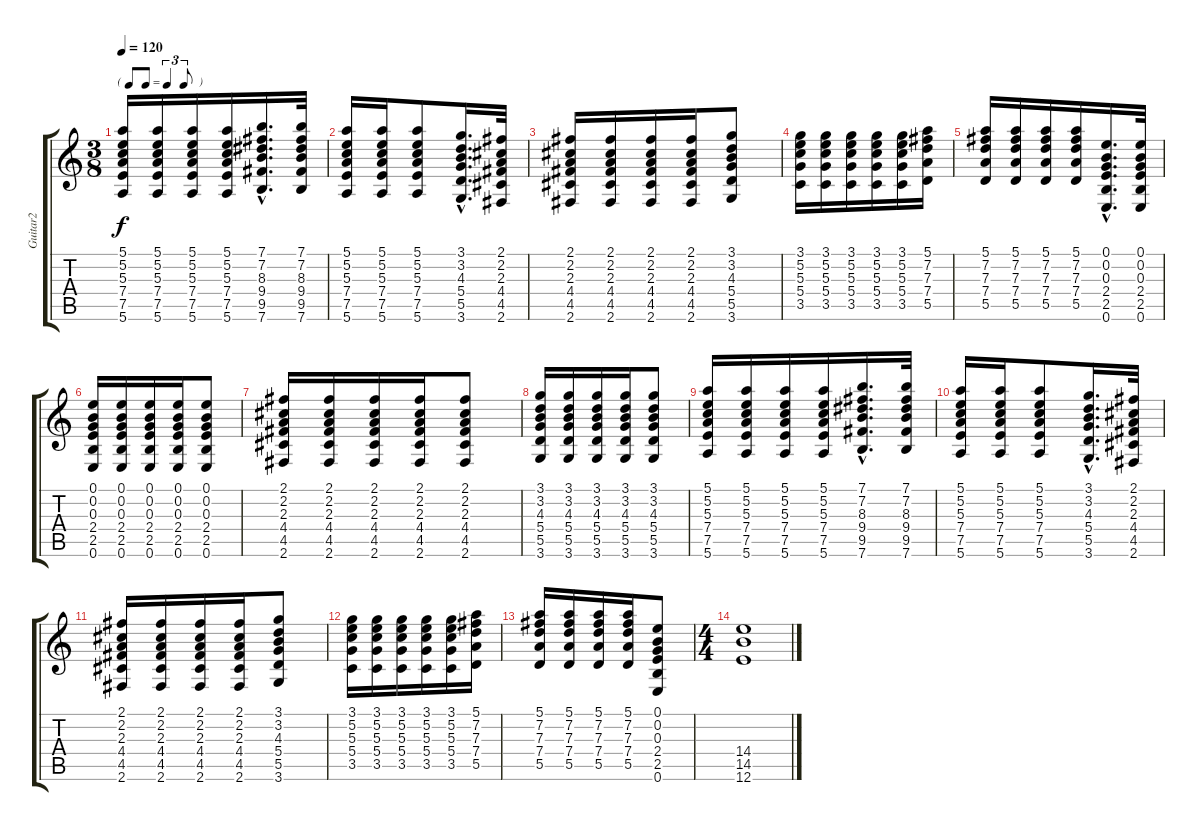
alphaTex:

\track ("Guitar2" "Guitar2") {instrument distortionguitar}
\staff {score tabs}
\tuning (E4 B3 G3 D3 A2 E2) {hide}
\ts (3 8)
\tf triplet8th
\tempo 120
\clef g2
\ks c
(5.1 5.2 5.3 7.4 7.5 5.6).16{dy f} (5.1 5.2 5.3 7.4 7.5 5.6).16 (5.1 5.2 5.3 7.4 7.5 5.6).16 (5.1 5.2 5.3 7.4 7.5 5.6).16 (7.1{hac} 7.2{hac} 8.3{hac} 9.4{hac} 9.5{hac} 7.6{hac}).16{d} (7.1 7.2 8.3 9.4 9.5 7.6).32 |
(5.1 5.2 5.3 7.4 7.5 5.6).16 (5.1 5.2 5.3 7.4 7.5 5.6).16 (5.1 5.2 5.3 7.4 7.5 5.6).8 (3.1{hac} 3.2{hac} 4.3{hac} 5.4{hac} 5.5{hac} 3.6{hac}).16{d} (2.1 2.2 2.3 4.4 4.5 2.6).32 |
(2.1 2.2 2.3 4.4 4.5 2.6).16 (2.1 2.2 2.3 4.4 4.5 2.6).16 (2.1 2.2 2.3 4.4 4.5 2.6).16 (2.1 2.2 2.3 4.4 4.5 2.6).16 (3.1 3.2 4.3 5.4 5.5 3.6).8 |
(3.1 5.2 5.3 5.4 3.5).16 (3.1 5.2 5.3 5.4 3.5).16 (3.1 5.2 5.3 5.4 3.5).16 (3.1 5.2 5.3 5.4 3.5).16 (3.1 5.2 5.3 5.4 3.5).16 (5.1 7.2 7.3 7.4 5.5).16 |
(5.1 7.2 7.3 7.4 5.5).16 (5.1 7.2 7.3 7.4 5.5).16 (5.1 7.2 7.3 7.4 5.5).16 (5.1 7.2 7.3 7.4 5.5).16 (0.1{hac} 0.2{hac} 0.3{hac} 2.4{hac} 2.5{hac} 0.6{hac}).16{d} (0.1 0.2 0.3 2.4 2.5 0.6).32 |
(0.1 0.2 0.3 2.4 2.5 0.6).16 (0.1 0.2 0.3 2.4 2.5 0.6).16 (0.1 0.2 0.3 2.4 2.5 0.6).16 (0.1 0.2 0.3 2.4 2.5 0.6).16 (0.1 0.2 0.3 2.4 2.5 0.6).8 |
(2.1 2.2 2.3 4.4 4.5 2.6).16 (2.1 2.2 2.3 4.4 4.5 2.6).16 (2.1 2.2 2.3 4.4 4.5 2.6).16 (2.1 2.2 2.3 4.4 4.5 2.6).16 (2.1 2.2 2.3 4.4 4.5 2.6).8 |
(3.1 3.2 4.3 5.4 5.5 3.6).16 (3.1 3.2 4.3 5.4 5.5 3.6).16 (3.1 3.2 4.3 5.4 5.5 3.6).16 (3.1 3.2 4.3 5.4 5.5 3.6).16 (3.1 3.2 4.3 5.4 5.5 3.6).8 |
(5.1 5.2 5.3 7.4 7.5 5.6).16 (5.1 5.2 5.3 7.4 7.5 5.6).16 (5.1 5.2 5.3 7.4 7.5 5.6).16 (5.1 5.2 5.3 7.4 7.5 5.6).16 (7.1{hac} 7.2{hac} 8.3{hac} 9.4{hac} 9.5{hac} 7.6{hac}).16{d} (7.1 7.2 8.3 9.4 9.5 7.6).32 |
(5.1 5.2 5.3 7.4 7.5 5.6).16 (5.1 5.2 5.3 7.4 7.5 5.6).16 (5.1 5.2 5.3 7.4 7.5 5.6).8 (3.1{hac} 3.2{hac} 4.3{hac} 5.4{hac} 5.5{hac} 3.6{hac}).16{d} (2.1 2.2 2.3 4.4 4.5 2.6).32 |
(2.1 2.2 2.3 4.4 4.5 2.6).16 (2.1 2.2 2.3 4.4 4.5 2.6).16 (2.1 2.2 2.3 4.4 4.5 2.6).16 (2.1 2.2 2.3 4.4 4.5 2.6).16 (3.1 3.2 4.3 5.4 5.5 3.6).8 |
(3.1 5.2 5.3 5.4 3.5).16 (3.1 5.2 5.3 5.4 3.5).16 (3.1 5.2 5.3 5.4 3.5).16 (3.1 5.2 5.3 5.4 3.5).16 (3.1 5.2 5.3 5.4 3.5).16 (5.1 7.2 7.3 7.4 5.5).16 |
(5.1 7.2 7.3 7.4 5.5).16 (5.1 7.2 7.3 7.4 5.5).16 (5.1 7.2 7.3 7.4 5.5).16 (5.1 7.2 7.3 7.4 5.5).16 (0.1 0.2 0.3 2.4 2.5 0.6).8 |
\ts (4 4)
(14.4 14.5 12.6).1
